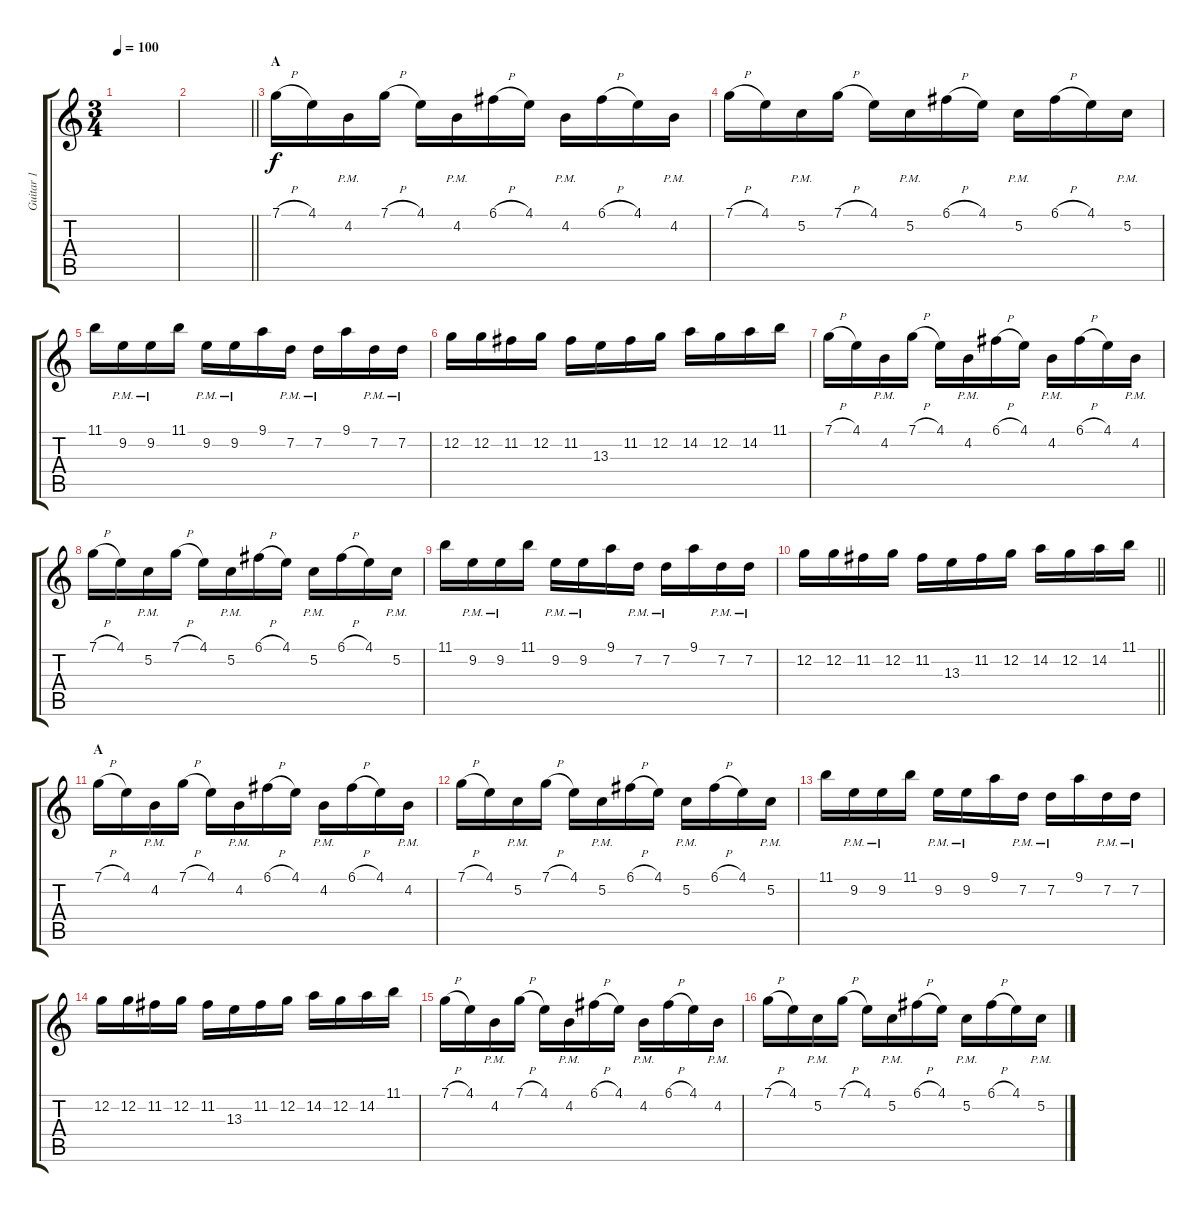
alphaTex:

\track ("Guitar 1" "Guitar 1") {instrument overdrivenguitar}
\staff {score tabs}
\tuning (C4 G3 Eb3 Bb2 F2 C2) {hide}
\ts (3 4)
\tempo 100
\clef g2
\ks c
|
\barLineRight lightlight
|
\section ("" "A")
7.1{h}.16{instrument overdrivenguitar} 4.1.16 4.2{pm}.16 7.1{h}.16 4.1.16 4.2{pm}.16 6.1{h}.16 4.1.16 4.2{pm}.16 6.1{h}.16 4.1.16 4.2{pm}.16 |
7.1{h}.16 4.1.16 5.2{pm}.16 7.1{h}.16 4.1.16 5.2{pm}.16 6.1{h}.16 4.1.16 5.2{pm}.16 6.1{h}.16 4.1.16 5.2{pm}.16 |
11.1.16 9.2{pm}.16 9.2{pm}.16 11.1.16 9.2{pm}.16 9.2{pm}.16 9.1.16 7.2{pm}.16 7.2{pm}.16 9.1.16 7.2{pm}.16 7.2{pm}.16 |
12.2.16 12.2.16 11.2.16 12.2.16 11.2.16 13.3.16 11.2.16 12.2.16 14.2.16 12.2.16 14.2.16 11.1.16 |
7.1{h}.16 4.1.16 4.2{pm}.16 7.1{h}.16 4.1.16 4.2{pm}.16 6.1{h}.16 4.1.16 4.2{pm}.16 6.1{h}.16 4.1.16 4.2{pm}.16 |
7.1{h}.16 4.1.16 5.2{pm}.16 7.1{h}.16 4.1.16 5.2{pm}.16 6.1{h}.16 4.1.16 5.2{pm}.16 6.1{h}.16 4.1.16 5.2{pm}.16 |
11.1.16 9.2{pm}.16 9.2{pm}.16 11.1.16 9.2{pm}.16 9.2{pm}.16 9.1.16 7.2{pm}.16 7.2{pm}.16 9.1.16 7.2{pm}.16 7.2{pm}.16 |
\barLineRight lightlight
12.2.16 12.2.16 11.2.16 12.2.16 11.2.16 13.3.16 11.2.16 12.2.16 14.2.16 12.2.16 14.2.16 11.1.16 |
\section ("" "A")
7.1{h}.16 4.1.16 4.2{pm}.16 7.1{h}.16 4.1.16 4.2{pm}.16 6.1{h}.16 4.1.16 4.2{pm}.16 6.1{h}.16 4.1.16 4.2{pm}.16 |
7.1{h}.16 4.1.16 5.2{pm}.16 7.1{h}.16 4.1.16 5.2{pm}.16 6.1{h}.16 4.1.16 5.2{pm}.16 6.1{h}.16 4.1.16 5.2{pm}.16 |
11.1.16 9.2{pm}.16 9.2{pm}.16 11.1.16 9.2{pm}.16 9.2{pm}.16 9.1.16 7.2{pm}.16 7.2{pm}.16 9.1.16 7.2{pm}.16 7.2{pm}.16 |
12.2.16 12.2.16 11.2.16 12.2.16 11.2.16 13.3.16 11.2.16 12.2.16 14.2.16 12.2.16 14.2.16 11.1.16 |
7.1{h}.16 4.1.16 4.2{pm}.16 7.1{h}.16 4.1.16 4.2{pm}.16 6.1{h}.16 4.1.16 4.2{pm}.16 6.1{h}.16 4.1.16 4.2{pm}.16 |
7.1{h}.16 4.1.16 5.2{pm}.16 7.1{h}.16 4.1.16 5.2{pm}.16 6.1{h}.16 4.1.16 5.2{pm}.16 6.1{h}.16 4.1.16 5.2{pm}.16
